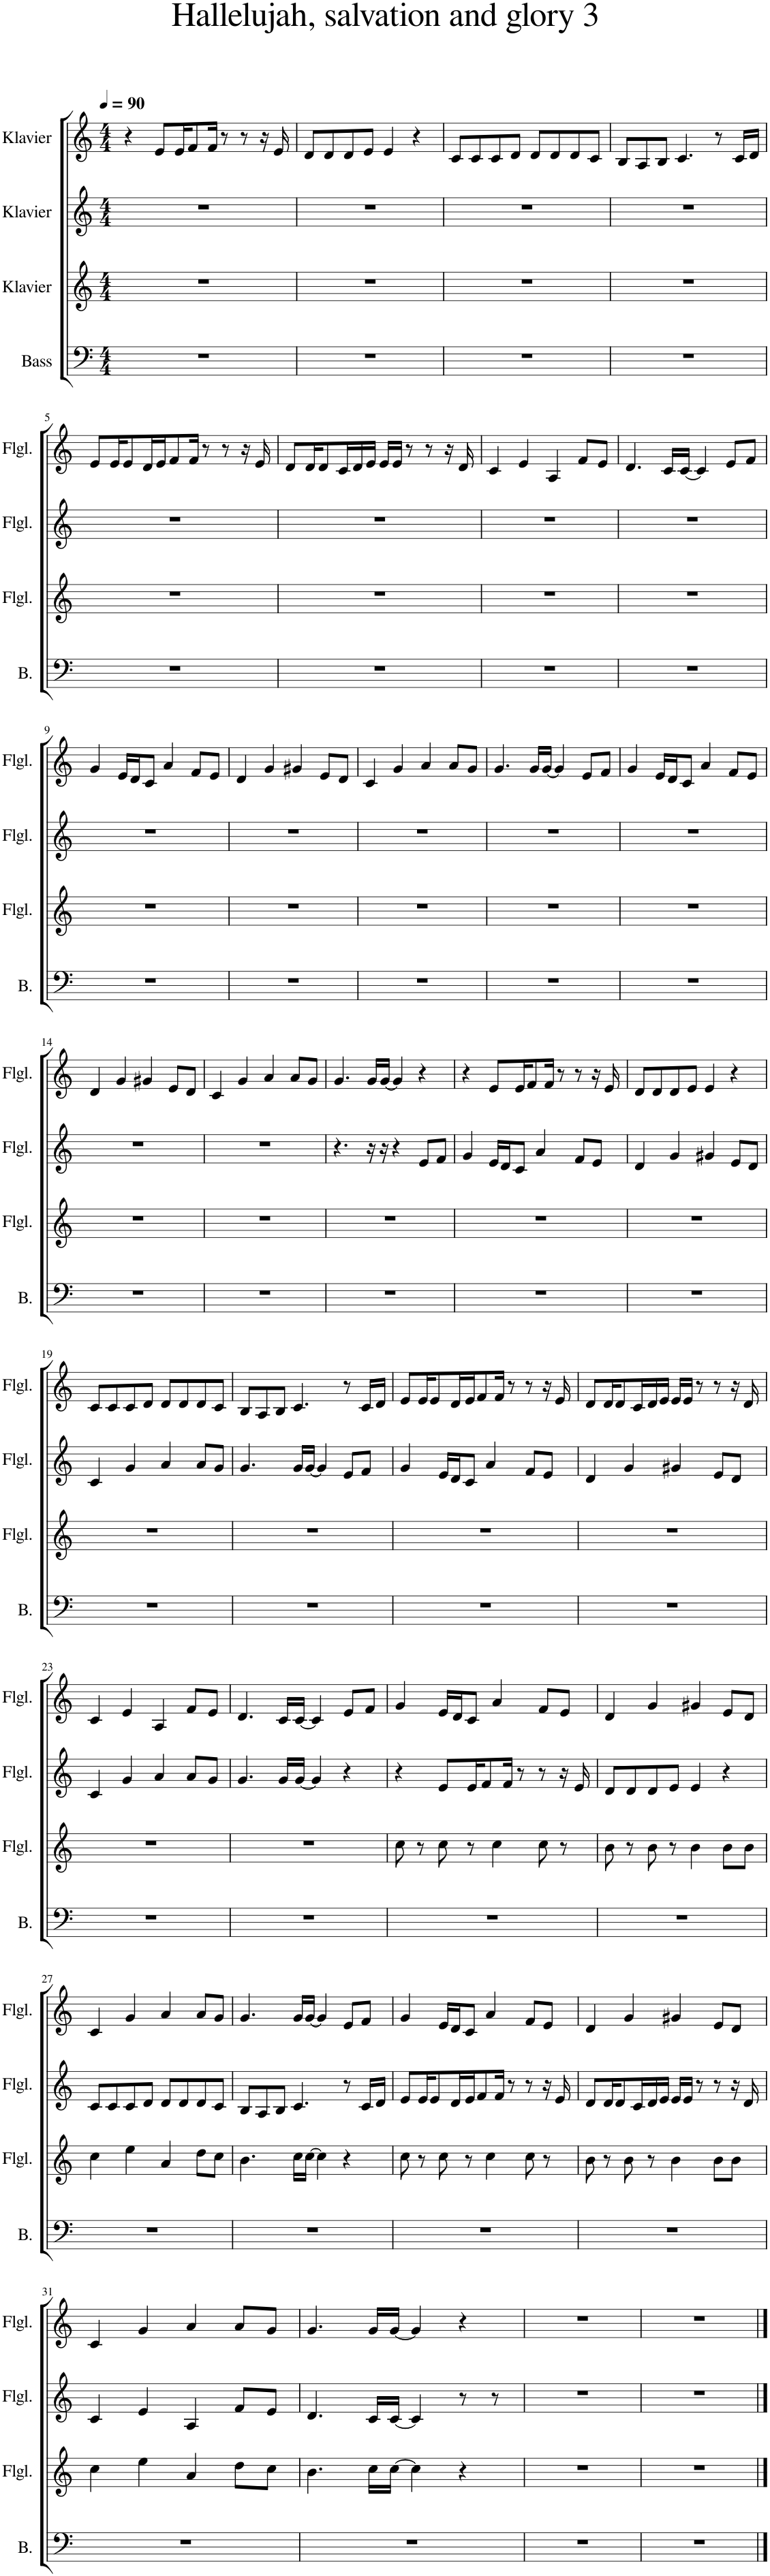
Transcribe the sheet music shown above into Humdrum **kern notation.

**kern	**kern	**kern	**kern
*part4	*part3	*part2	*part1
*staff4	*staff3	*staff2	*staff1
*I"Bass	*I"Klavier	*I"Klavier	*I"Klavier
*I'B.	*	*	*
*clefF4	*clefG2	*clefG2	*clefG2
*k[]	*k[]	*k[]	*k[]
*M4/4	*M4/4	*M4/4	*M4/4
*MM90	*MM90	*MM90	*MM90
=1	=1	=1	=1
1r	1r	1r	4r
.	.	.	8e/L
.	.	.	16e/K
.	.	.	8f/
.	.	.	16f/Jk
.	.	.	8r
.	.	.	8r
.	.	.	16r
.	.	.	16e/
=2	=2	=2	=2
1r	1r	1r	8d/L
.	.	.	8d/
.	.	.	8d/
.	.	.	8e/J
.	.	.	4e/
.	.	.	4r
=3	=3	=3	=3
1r	1r	1r	8c/L
.	.	.	8c/
.	.	.	8c/
.	.	.	8d/J
.	.	.	8d/L
.	.	.	8d/
.	.	.	8d/
.	.	.	8c/J
=4	=4	=4	=4
1r	1r	1r	8B/L
.	.	.	8A/
.	.	.	8B/J
.	.	.	4.c/
.	.	.	8r
.	.	.	16c/LL
.	.	.	16d/JJ
!!LO:LB:g=z
=5	=5	=5	=5
1r	1r	1r	8e/L
.	.	.	16e/K
.	.	.	8e/
.	.	.	16d/L
.	.	.	16e/J
.	.	.	8f/
.	.	.	16f/Jk
.	.	.	8r
.	.	.	8r
.	.	.	16r
.	.	.	16e/
=6	=6	=6	=6
1r	1r	1r	8d/L
.	.	.	16d/K
.	.	.	8d/
.	.	.	16c/L
.	.	.	16d/
.	.	.	16e/JJ
.	.	.	16e/LL
.	.	.	16e/JJ
.	.	.	8r
.	.	.	8r
.	.	.	16r
.	.	.	16d/
=7	=7	=7	=7
1r	1r	1r	4c/
.	.	.	4e/
.	.	.	4A/
.	.	.	8f/L
.	.	.	8e/J
=8	=8	=8	=8
1r	1r	1r	4.d/
.	.	.	16c/LL
.	.	.	[16c/JJ
.	.	.	4c/]
.	.	.	8e/L
.	.	.	8f/J
!!LO:LB:g=z
=9	=9	=9	=9
1r	1r	1r	4g/
.	.	.	16e/LL
.	.	.	16d/J
.	.	.	8c/J
.	.	.	4a/
.	.	.	8f/L
.	.	.	8e/J
=10	=10	=10	=10
1r	1r	1r	4d/
.	.	.	4g/
.	.	.	4g#X/
.	.	.	8e/L
.	.	.	8d/J
=11	=11	=11	=11
1r	1r	1r	4c/
.	.	.	4g/
.	.	.	4a/
.	.	.	8a/L
.	.	.	8g/J
=12	=12	=12	=12
1r	1r	1r	4.g/
.	.	.	16g/LL
.	.	.	[16g/JJ
.	.	.	4g/]
.	.	.	8e/L
.	.	.	8f/J
=13	=13	=13	=13
1r	1r	1r	4g/
.	.	.	16e/LL
.	.	.	16d/J
.	.	.	8c/J
.	.	.	4a/
.	.	.	8f/L
.	.	.	8e/J
!!LO:LB:g=z
=14	=14	=14	=14
1r	1r	1r	4d/
.	.	.	4g/
.	.	.	4g#X/
.	.	.	8e/L
.	.	.	8d/J
=15	=15	=15	=15
1r	1r	1r	4c/
.	.	.	4g/
.	.	.	4a/
.	.	.	8a/L
.	.	.	8g/J
=16	=16	=16	=16
1r	1r	4.r	4.g/
.	.	16r	16g/LL
.	.	16r	[16g/JJ
.	.	4r	4g/]
.	.	8e/L	4r
.	.	8f/J	.
=17	=17	=17	=17
1r	1r	4g/	4r
.	.	16e/LL	8e/L
.	.	16d/J	.
.	.	8c/J	16e/K
.	.	.	8f/
.	.	4a/	.
.	.	.	16f/Jk
.	.	.	8r
.	.	8f/L	8r
.	.	8e/J	16r
.	.	.	16e/
=18	=18	=18	=18
1r	1r	4d/	8d/L
.	.	.	8d/
.	.	4g/	8d/
.	.	.	8e/J
.	.	4g#X/	4e/
.	.	8e/L	4r
.	.	8d/J	.
!!LO:LB:g=z
=19	=19	=19	=19
1r	1r	4c/	8c/L
.	.	.	8c/
.	.	4g/	8c/
.	.	.	8d/J
.	.	4a/	8d/L
.	.	.	8d/
.	.	8a/L	8d/
.	.	8g/J	8c/J
=20	=20	=20	=20
1r	1r	4.g/	8B/L
.	.	.	8A/
.	.	.	8B/J
.	.	16g/LL	4.c/
.	.	[16g/JJ	.
.	.	4g/]	.
.	.	8e/L	8r
.	.	8f/J	16c/LL
.	.	.	16d/JJ
=21	=21	=21	=21
1r	1r	4g/	8e/L
.	.	.	16e/K
.	.	.	8e/
.	.	16e/LL	.
.	.	16d/J	16d/L
.	.	8c/J	16e/J
.	.	.	8f/
.	.	4a/	.
.	.	.	16f/Jk
.	.	.	8r
.	.	8f/L	8r
.	.	8e/J	16r
.	.	.	16e/
=22	=22	=22	=22
1r	1r	4d/	8d/L
.	.	.	16d/K
.	.	.	8d/
.	.	4g/	.
.	.	.	16c/L
.	.	.	16d/
.	.	.	16e/JJ
.	.	4g#X/	16e/LL
.	.	.	16e/JJ
.	.	.	8r
.	.	8e/L	8r
.	.	8d/J	16r
.	.	.	16d/
!!LO:LB:g=z
=23	=23	=23	=23
1r	1r	4c/	4c/
.	.	4g/	4e/
.	.	4a/	4A/
.	.	8a/L	8f/L
.	.	8g/J	8e/J
=24	=24	=24	=24
1r	1r	4.g/	4.d/
.	.	16g/LL	16c/LL
.	.	[16g/JJ	[16c/JJ
.	.	4g/]	4c/]
.	.	4r	8e/L
.	.	.	8f/J
=25	=25	=25	=25
1r	8cc\	4r	4g/
.	8r	.	.
.	8cc\	8e/L	16e/LL
.	.	.	16d/J
.	8r	16e/K	8c/J
.	.	8f/	.
.	4cc\	.	4a/
.	.	16f/Jk	.
.	.	8r	.
.	8cc\	8r	8f/L
.	8r	16r	8e/J
.	.	16e/	.
=26	=26	=26	=26
1r	8b\	8d/L	4d/
.	8r	8d/	.
.	8b\	8d/	4g/
.	8r	8e/J	.
.	4b\	4e/	4g#X/
.	8b\L	4r	8e/L
.	8b\J	.	8d/J
!!LO:LB:g=z
=27	=27	=27	=27
1r	4cc\	8c/L	4c/
.	.	8c/	.
.	4ee\	8c/	4g/
.	.	8d/J	.
.	4a/	8d/L	4a/
.	.	8d/	.
.	8dd\L	8d/	8a/L
.	8cc\J	8c/J	8g/J
=28	=28	=28	=28
1r	4.b\	8B/L	4.g/
.	.	8A/	.
.	.	8B/J	.
.	16cc\LL	4.c/	16g/LL
.	[16cc\JJ	.	[16g/JJ
.	4cc\]	.	4g/]
.	4r	8r	8e/L
.	.	16c/LL	8f/J
.	.	16d/JJ	.
=29	=29	=29	=29
1r	8cc\	8e/L	4g/
.	8r	16e/K	.
.	.	8e/	.
.	8cc\	.	16e/LL
.	.	16d/L	16d/J
.	8r	16e/J	8c/J
.	.	8f/	.
.	4cc\	.	4a/
.	.	16f/Jk	.
.	.	8r	.
.	8cc\	8r	8f/L
.	8r	16r	8e/J
.	.	16e/	.
=30	=30	=30	=30
1r	8b\	8d/L	4d/
.	8r	16d/K	.
.	.	8d/	.
.	8b\	.	4g/
.	.	16c/L	.
.	8r	16d/	.
.	.	16e/JJ	.
.	4b\	16e/LL	4g#X/
.	.	16e/JJ	.
.	.	8r	.
.	8b\L	8r	8e/L
.	8b\J	16r	8d/J
.	.	16d/	.
!!LO:LB:g=z
=31	=31	=31	=31
1r	4cc\	4c/	4c/
.	4ee\	4e/	4g/
.	4a/	4A/	4a/
.	8dd\L	8f/L	8a/L
.	8cc\J	8e/J	8g/J
=32	=32	=32	=32
1r	4.b\	4.d/	4.g/
.	16cc\LL	16c/LL	16g/LL
.	[16cc\JJ	[16c/JJ	[16g/JJ
.	4cc\]	4c/]	4g/]
.	4r	8r	4r
.	.	8r	.
=33	=33	=33	=33
1r	1r	1r	1r
=34	=34	=34	=34
1r	1r	1r	1r
==	==	==	==
*-	*-	*-	*-
